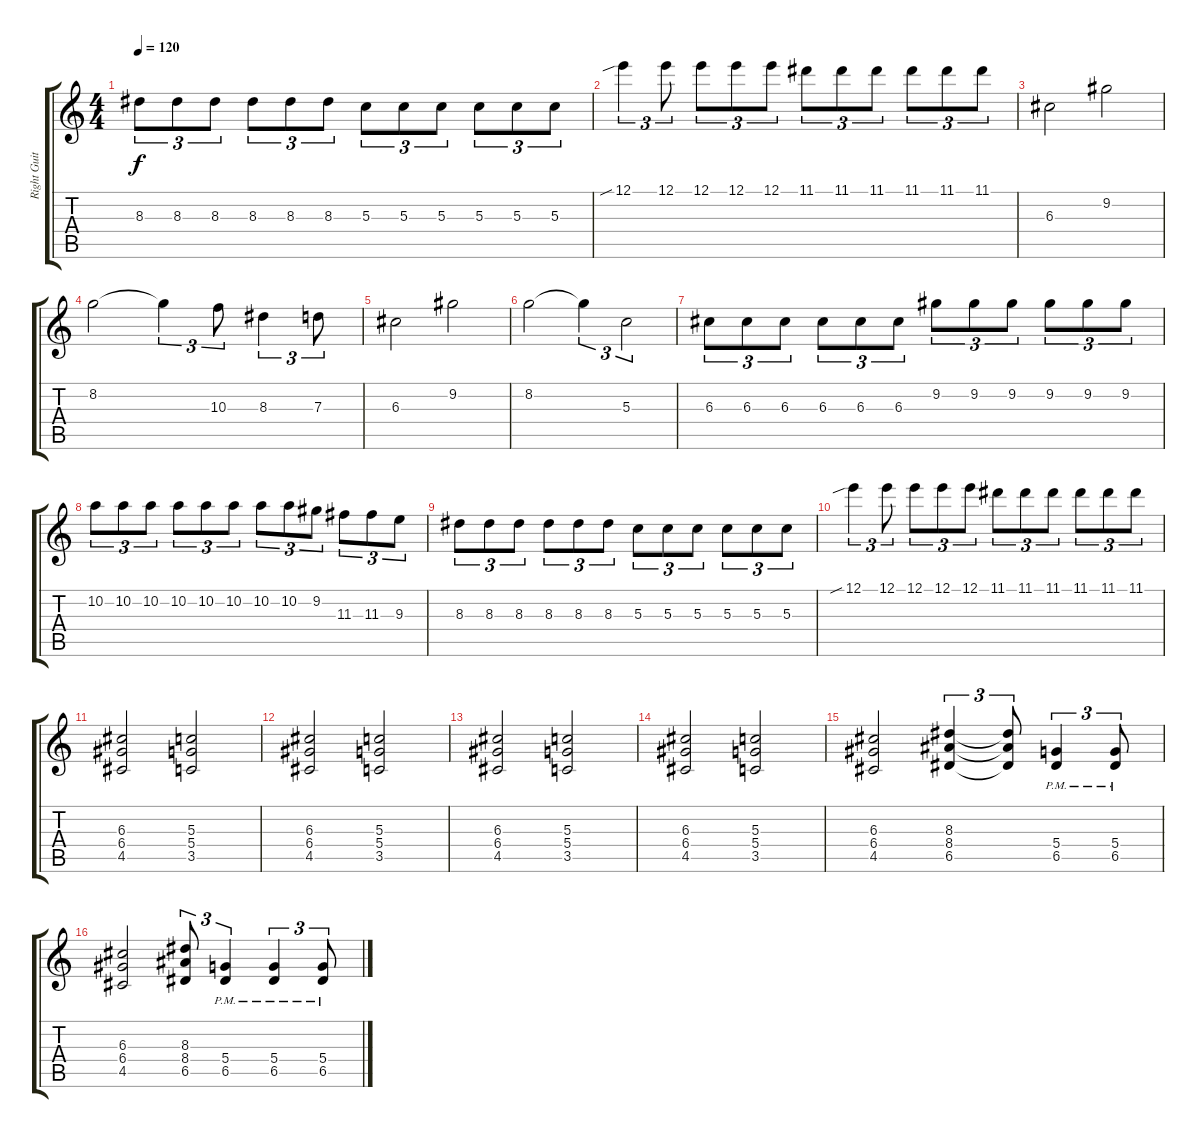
\track ("Right Guitar" "Right Guit") {instrument distortionguitar}
\staff {score tabs}
\tuning (E4 B3 G3 D3 A2 E2) {hide}
\ts (4 4)
\tempo 120
\clef g2
\ks c
8.3.8{tu (3 2) dy f} 8.3.8{tu (3 2)} 8.3.8{tu (3 2)} 8.3.8{tu (3 2)} 8.3.8{tu (3 2)} 8.3.8{tu (3 2)} 5.3.8{tu (3 2)} 5.3.8{tu (3 2)} 5.3.8{tu (3 2)} 5.3.8{tu (3 2)} 5.3.8{tu (3 2)} 5.3.8{tu (3 2)} |
12.1{sib}.4{tu (3 2)} 12.1.8{tu (3 2)} 12.1.8{tu (3 2)} 12.1.8{tu (3 2)} 12.1.8{tu (3 2)} 11.1.8{tu (3 2)} 11.1.8{tu (3 2)} 11.1.8{tu (3 2)} 11.1.8{tu (3 2)} 11.1.8{tu (3 2)} 11.1.8{tu (3 2)} |
6.3.2 9.2.2 |
8.2.2 8.2{t}.4{tu (3 2)} 10.3.8{tu (3 2)} 8.3.4{tu (3 2)} 7.3.8{tu (3 2)} |
6.3.2 9.2.2 |
8.2.2 8.2{t}.4{tu (3 2)} 5.3.2{tu (3 2)} |
6.3.8{tu (3 2)} 6.3.8{tu (3 2)} 6.3.8{tu (3 2)} 6.3.8{tu (3 2)} 6.3.8{tu (3 2)} 6.3.8{tu (3 2)} 9.2.8{tu (3 2)} 9.2.8{tu (3 2)} 9.2.8{tu (3 2)} 9.2.8{tu (3 2)} 9.2.8{tu (3 2)} 9.2.8{tu (3 2)} |
10.2.8{tu (3 2)} 10.2.8{tu (3 2)} 10.2.8{tu (3 2)} 10.2.8{tu (3 2)} 10.2.8{tu (3 2)} 10.2.8{tu (3 2)} 10.2.8{tu (3 2)} 10.2.8{tu (3 2)} 9.2.8{tu (3 2)} 11.3.8{tu (3 2)} 11.3.8{tu (3 2)} 9.3.8{tu (3 2)} |
8.3.8{tu (3 2)} 8.3.8{tu (3 2)} 8.3.8{tu (3 2)} 8.3.8{tu (3 2)} 8.3.8{tu (3 2)} 8.3.8{tu (3 2)} 5.3.8{tu (3 2)} 5.3.8{tu (3 2)} 5.3.8{tu (3 2)} 5.3.8{tu (3 2)} 5.3.8{tu (3 2)} 5.3.8{tu (3 2)} |
12.1{sib}.4{tu (3 2)} 12.1.8{tu (3 2)} 12.1.8{tu (3 2)} 12.1.8{tu (3 2)} 12.1.8{tu (3 2)} 11.1.8{tu (3 2)} 11.1.8{tu (3 2)} 11.1.8{tu (3 2)} 11.1.8{tu (3 2)} 11.1.8{tu (3 2)} 11.1.8{tu (3 2)} |
(6.3 6.4 4.5).2 (5.3 5.4 3.5).2 |
(6.3 6.4 4.5).2 (5.3 5.4 3.5).2 |
(6.3 6.4 4.5).2 (5.3 5.4 3.5).2 |
(6.3 6.4 4.5).2 (5.3 5.4 3.5).2 |
(6.3 6.4 4.5).2 (8.3 8.4 6.5).4{tu (3 2)} (8.3{t} 8.4{t} 6.5{t}).8{tu (3 2)} (5.4{pm} 6.5{pm}).4{tu (3 2)} (5.4{pm} 6.5{pm}).8{tu (3 2)} |
(6.3 6.4 4.5).2 (8.3 8.4 6.5).8{tu (3 2)} (5.4{pm} 6.5{pm}).4{tu (3 2)} (5.4{pm} 6.5{pm}).4{tu (3 2)} (5.4{pm} 6.5{pm}).8{tu (3 2)}
